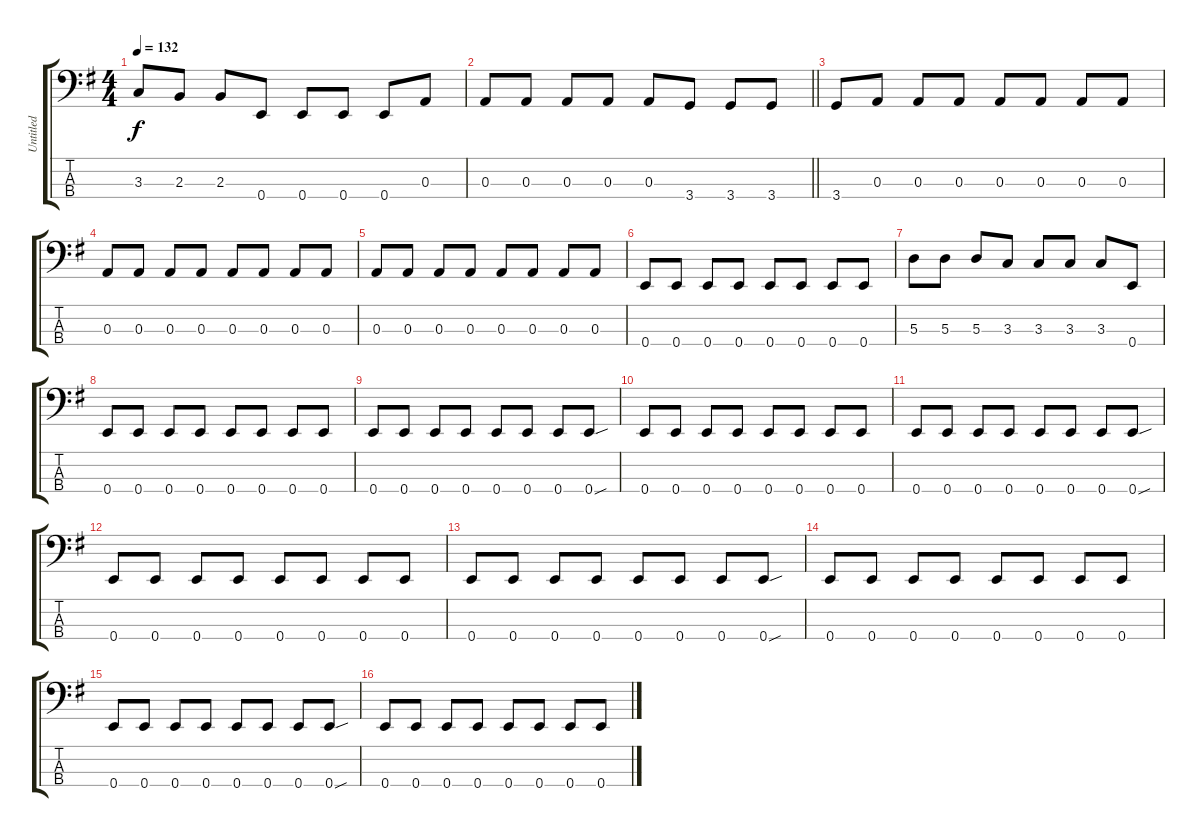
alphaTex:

\track ("Untitled" "Untitled") {instrument electricbassfinger}
\staff {score tabs}
\tuning (G2 D2 A1 E1) {hide}
\ts (4 4)
\tempo 132
\clef f4
\ks g
3.3.8{dy f} 2.3.8 2.3.8 0.4.8 0.4.8 0.4.8 0.4.8 0.3.8 |
\barLineRight lightlight
0.3.8 0.3.8 0.3.8 0.3.8 0.3.8 3.4.8 3.4.8 3.4.8 |
3.4.8 0.3.8 0.3.8 0.3.8 0.3.8 0.3.8 0.3.8 0.3.8 |
0.3.8 0.3.8 0.3.8 0.3.8 0.3.8 0.3.8 0.3.8 0.3.8 |
0.3.8 0.3.8 0.3.8 0.3.8 0.3.8 0.3.8 0.3.8 0.3.8 |
0.4.8 0.4.8 0.4.8 0.4.8 0.4.8 0.4.8 0.4.8 0.4.8 |
5.3.8 5.3.8 5.3.8 3.3.8 3.3.8 3.3.8 3.3.8 0.4.8 |
0.4.8 0.4.8 0.4.8 0.4.8 0.4.8 0.4.8 0.4.8 0.4.8 |
0.4.8 0.4.8 0.4.8 0.4.8 0.4.8 0.4.8 0.4.8 0.4{sou}.8 |
0.4.8 0.4.8 0.4.8 0.4.8 0.4.8 0.4.8 0.4.8 0.4.8 |
0.4.8 0.4.8 0.4.8 0.4.8 0.4.8 0.4.8 0.4.8 0.4{sou}.8 |
0.4.8 0.4.8 0.4.8 0.4.8 0.4.8 0.4.8 0.4.8 0.4.8 |
0.4.8 0.4.8 0.4.8 0.4.8 0.4.8 0.4.8 0.4.8 0.4{sou}.8 |
0.4.8 0.4.8 0.4.8 0.4.8 0.4.8 0.4.8 0.4.8 0.4.8 |
0.4.8 0.4.8 0.4.8 0.4.8 0.4.8 0.4.8 0.4.8 0.4{sou}.8 |
0.4.8 0.4.8 0.4.8 0.4.8 0.4.8 0.4.8 0.4.8 0.4.8
